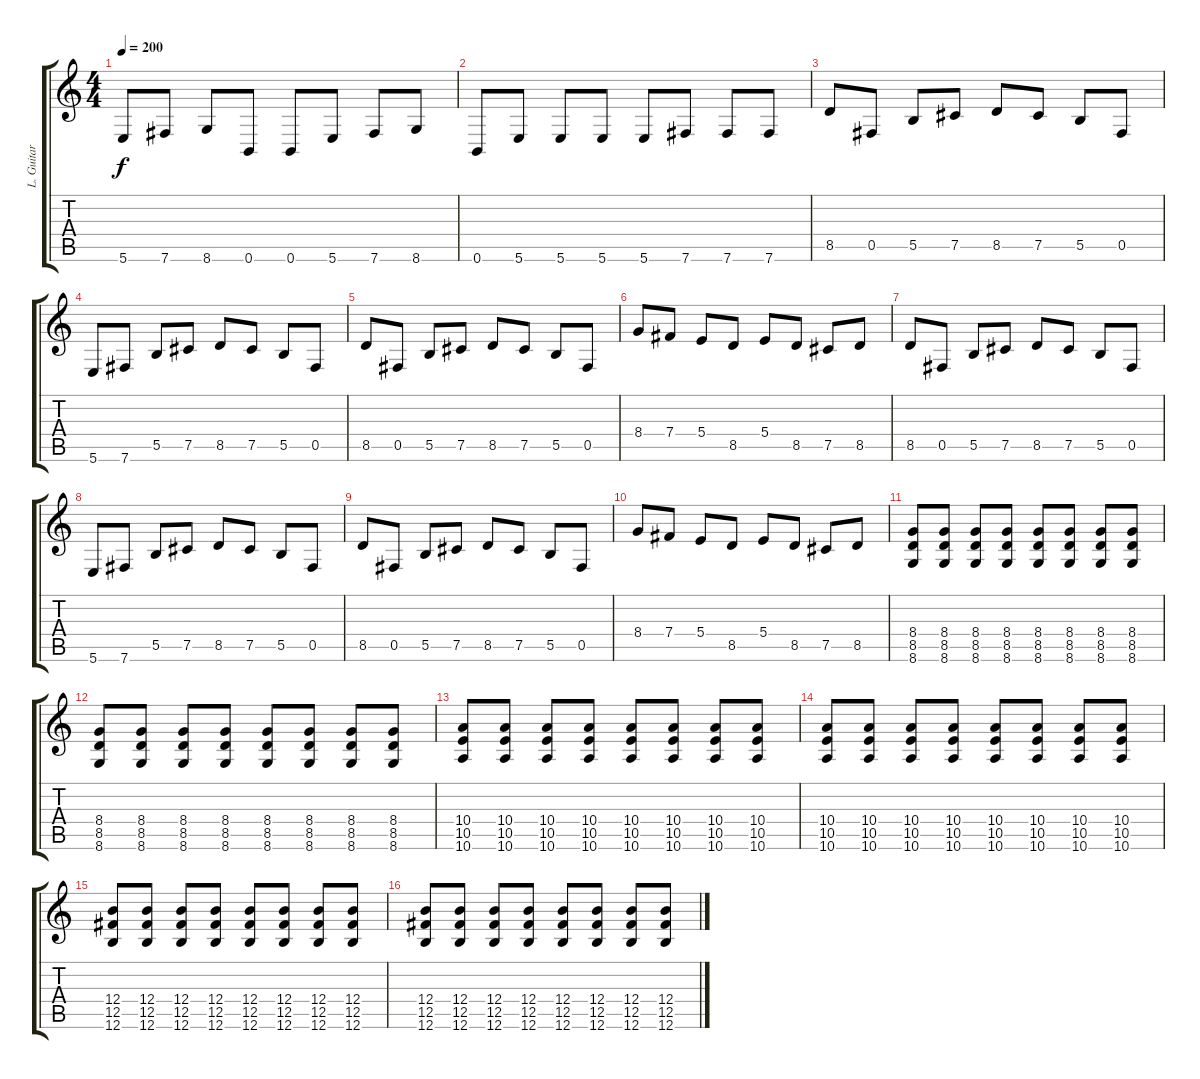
\track ("L. Guitar" "L. Guitar") {instrument distortionguitar}
\staff {score tabs}
\tuning (Db4 Ab3 E3 B2 Gb2 B1) {hide}
\ts (4 4)
\tempo 200
\clef g2
\ks c
5.6.8{dy f} 7.6.8 8.6.8 0.6.8 0.6.8 5.6.8 7.6.8 8.6.8 |
0.6.8 5.6.8 5.6.8 5.6.8 5.6.8 7.6.8 7.6.8 7.6.8 |
8.5.8 0.5.8 5.5.8 7.5.8 8.5.8 7.5.8 5.5.8 0.5.8 |
5.6.8 7.6.8 5.5.8 7.5.8 8.5.8 7.5.8 5.5.8 0.5.8 |
8.5.8 0.5.8 5.5.8 7.5.8 8.5.8 7.5.8 5.5.8 0.5.8 |
8.4.8 7.4.8 5.4.8 8.5.8 5.4.8 8.5.8 7.5.8 8.5.8 |
8.5.8 0.5.8 5.5.8 7.5.8 8.5.8 7.5.8 5.5.8 0.5.8 |
5.6.8 7.6.8 5.5.8 7.5.8 8.5.8 7.5.8 5.5.8 0.5.8 |
8.5.8 0.5.8 5.5.8 7.5.8 8.5.8 7.5.8 5.5.8 0.5.8 |
8.4.8 7.4.8 5.4.8 8.5.8 5.4.8 8.5.8 7.5.8 8.5.8 |
(8.4 8.5 8.6).8 (8.4 8.5 8.6).8 (8.4 8.5 8.6).8 (8.4 8.5 8.6).8 (8.4 8.5 8.6).8 (8.4 8.5 8.6).8 (8.4 8.5 8.6).8 (8.4 8.5 8.6).8 |
(8.4 8.5 8.6).8 (8.4 8.5 8.6).8 (8.4 8.5 8.6).8 (8.4 8.5 8.6).8 (8.4 8.5 8.6).8 (8.4 8.5 8.6).8 (8.4 8.5 8.6).8 (8.4 8.5 8.6).8 |
(10.4 10.5 10.6).8 (10.4 10.5 10.6).8 (10.4 10.5 10.6).8 (10.4 10.5 10.6).8 (10.4 10.5 10.6).8 (10.4 10.5 10.6).8 (10.4 10.5 10.6).8 (10.4 10.5 10.6).8 |
(10.4 10.5 10.6).8 (10.4 10.5 10.6).8 (10.4 10.5 10.6).8 (10.4 10.5 10.6).8 (10.4 10.5 10.6).8 (10.4 10.5 10.6).8 (10.4 10.5 10.6).8 (10.4 10.5 10.6).8 |
(12.4 12.5 12.6).8 (12.4 12.5 12.6).8 (12.4 12.5 12.6).8 (12.4 12.5 12.6).8 (12.4 12.5 12.6).8 (12.4 12.5 12.6).8 (12.4 12.5 12.6).8 (12.4 12.5 12.6).8 |
(12.4 12.5 12.6).8 (12.4 12.5 12.6).8 (12.4 12.5 12.6).8 (12.4 12.5 12.6).8 (12.4 12.5 12.6).8 (12.4 12.5 12.6).8 (12.4 12.5 12.6).8 (12.4 12.5 12.6).8
